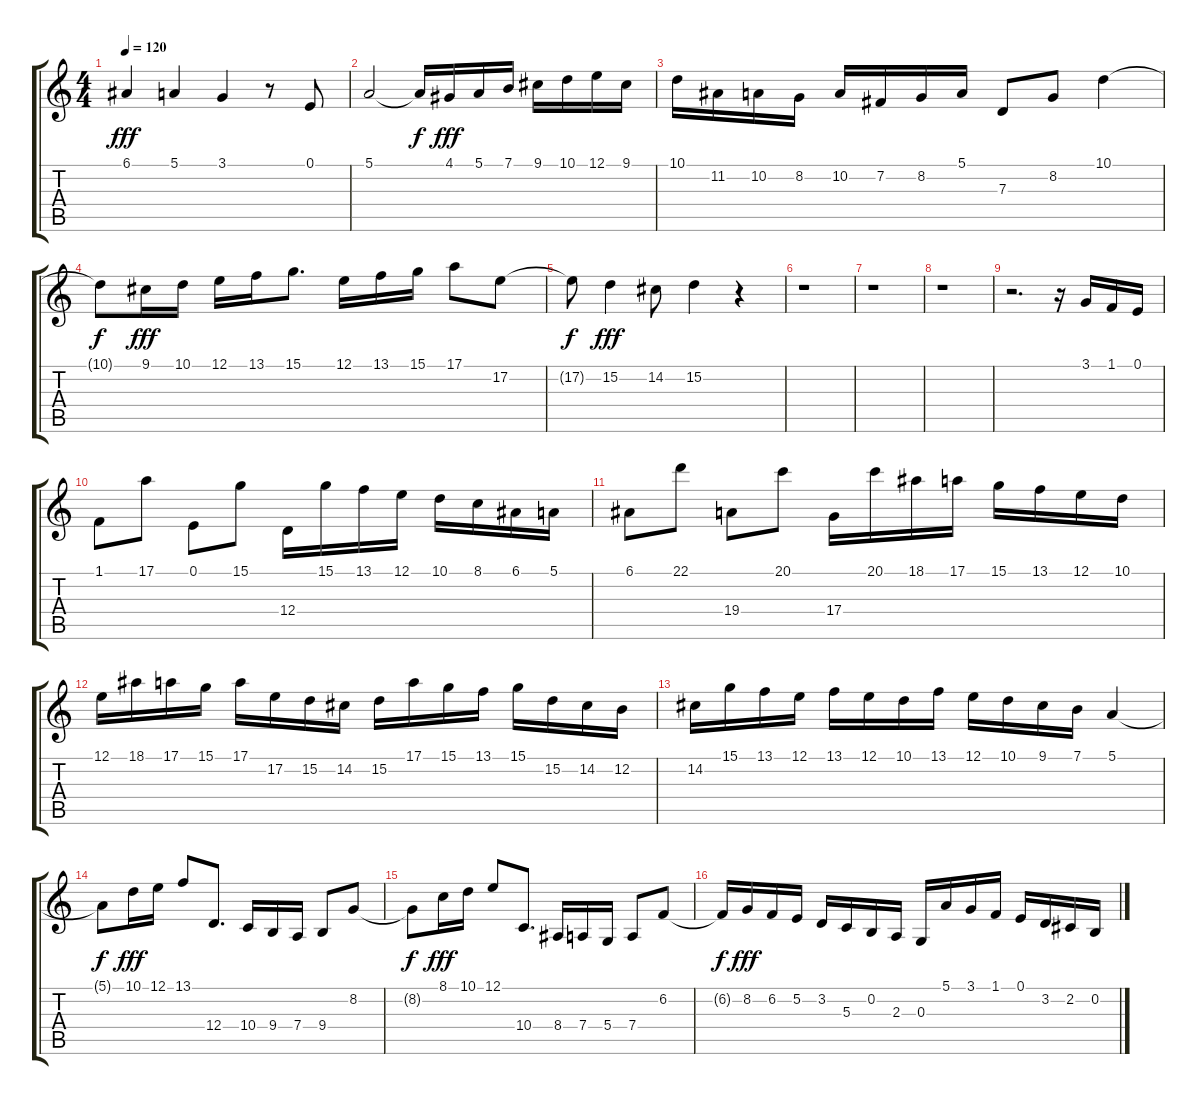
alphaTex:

\track "" {instrument violin}
\staff {score tabs}
\tuning (E4 B3 G3 D3 A2 E2) {hide}
\ts (4 4)
\tempo 120
\clef g2
\ks c
6.1.4{dy fff} 5.1.4 3.1.4 r.8 0.1.8 |
5.1.2 5.1{t}.16{dy f} 4.1.16{dy fff} 5.1.16 7.1.16 9.1.16 10.1.16 12.1.16 9.1.16 |
10.1.16 11.2.16 10.2.16 8.2.16 10.2.16 7.2.16 8.2.16 5.1.16 7.3.8 8.2.8 10.1.4 |
10.1{t}.8{dy f} 9.1.16{dy fff} 10.1.16 12.1.16 13.1.16 15.1.8{d} 12.1.16 13.1.16 15.1.16 17.1.8 17.2.8 |
17.2{t}.8{dy f} 15.2.4{dy fff} 14.2.8 15.2.4 r.4 |
r.1 |
r.1 |
r.1 |
r.2{d} r.16 3.1.16 1.1.16 0.1.16 |
1.1.8 17.1.8 0.1.8 15.1.8 12.4.16 15.1.16 13.1.16 12.1.16 10.1.16 8.1.16 6.1.16 5.1.16 |
6.1.8 22.1.8 19.4.8 20.1.8 17.4.16 20.1.16 18.1.16 17.1.16 15.1.16 13.1.16 12.1.16 10.1.16 |
12.1.16 18.1.16 17.1.16 15.1.16 17.1.16 17.2.16 15.2.16 14.2.16 15.2.16 17.1.16 15.1.16 13.1.16 15.1.16 15.2.16 14.2.16 12.2.16 |
14.2.16 15.1.16 13.1.16 12.1.16 13.1.16 12.1.16 10.1.16 13.1.16 12.1.16 10.1.16 9.1.16 7.1.16 5.1.4 |
5.1{t}.8{dy f} 10.1.16{dy fff} 12.1.16 13.1.8 12.4.8{d} 10.4.16 9.4.16 7.4.16 9.4.8 8.2.8 |
8.2{t}.8{dy f} 8.1.16{dy fff} 10.1.16 12.1.8 10.4.8{d} 8.4.16 7.4.16 5.4.16 7.4.8 6.2.8 |
6.2{t}.16{dy f} 8.2.16{dy fff} 6.2.16 5.2.16 3.2.16 5.3.16 0.2.16 2.3.16 0.3.16 5.1.16 3.1.16 1.1.16 0.1.16 3.2.16 2.2.16 0.2.16
